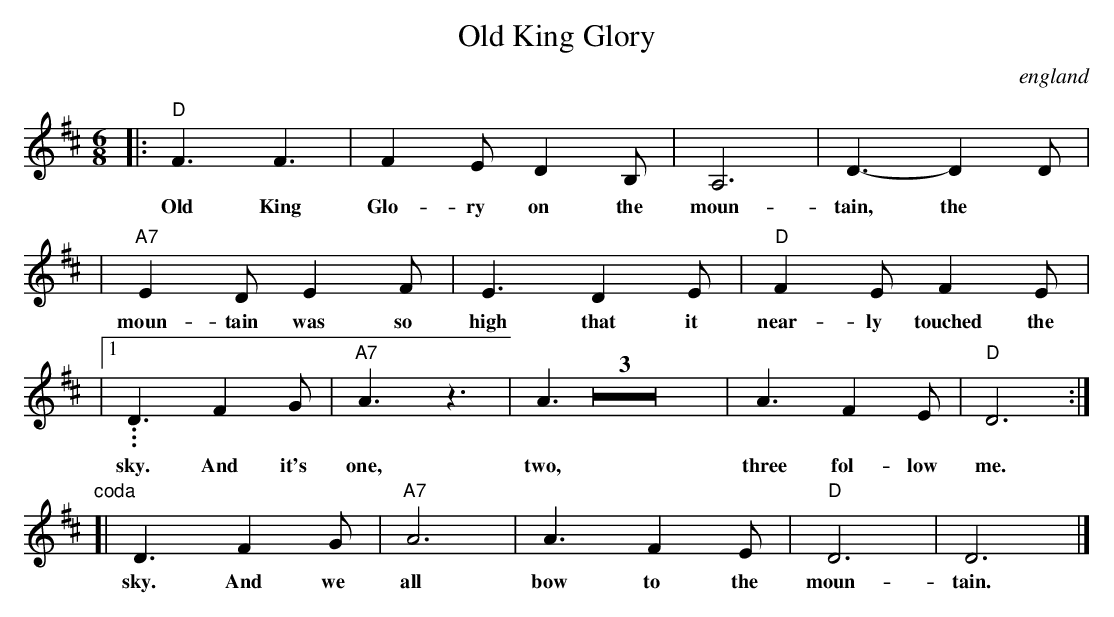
X:1
T: Old King Glory
O:england
M: 6/8
L: 1/8
K: D
|: "D"F3 F3 | F2E D2B, | A,6 | D3- D2D |
w: Old King Glo-ry on the moun-tain, the
| "A7"E2D E2F | E3 D2E | "D"F2E F2E |
w: moun-tain was so high that it near-ly touched the
|1... D3 F2G | "A7"A3 z3 | A3 Z3 | A3 F2E | "D"D6 :|
w: sky. And it's one, two, three fol-low me.
"coda"\
[| D3 F2G | "A7"A6 | A3 F2E | "D"D6 | D6 |]
w: sky. And we all bow to the moun-tain.
